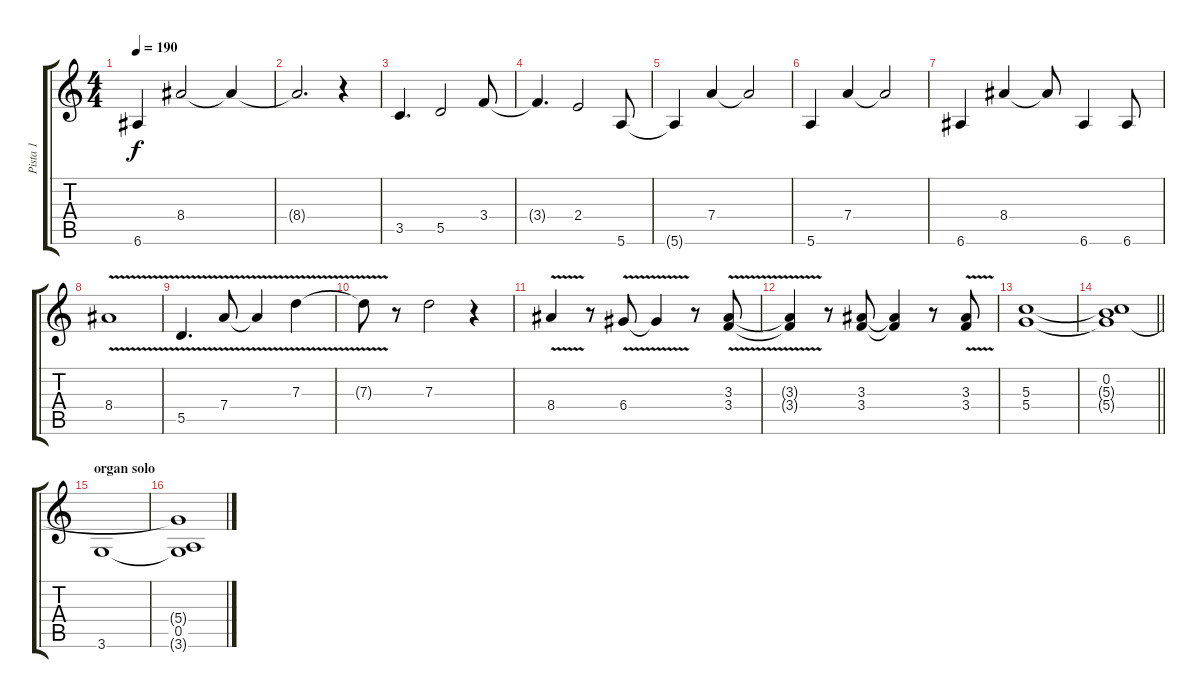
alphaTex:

\track ("Pista 1" "Pista 1") {instrument overdrivenguitar}
\staff {score tabs}
\tuning (E4 B3 G3 D3 A2 E2) {hide}
\ts (4 4)
\tempo 190
\clef g2
\ks c
6.6.4{dy f} 8.4.2 8.4{t}.4 |
8.4{t}.2{d} r.4 |
3.5.4{d} 5.5.2 3.4.8 |
3.4{t}.4{d} 2.4.2 5.6.8 |
5.6{t}.4 7.4.4 7.4{t}.2 |
5.6.4 7.4.4 7.4{t}.2 |
6.6.4 8.4.4 8.4{t}.8 6.6.4 6.6.8 |
8.4{v}.1 |
5.5{v}.4{d} 7.4{v}.8 7.4{t}.4 7.3{v}.4 |
7.3{t}.8 r.8 7.3.2 r.4 |
8.4{v}.4 r.8 6.4{v}.8 6.4{t}.4 r.8 (3.3{v} 3.4{v}).8 |
(3.3{t} 3.4{t}).4 r.8 (3.3 3.4).8 (3.3{t} 3.4{t}).4 r.8 (3.3{v} 3.4{v}).8 |
(5.3 5.4).1 |
\barLineRight lightlight
(0.2 5.3{t} 5.4{t}).1 |
\section ("" "organ solo")
3.6.1{volume 12} |
(5.4{t} 0.5 3.6{t}).1
